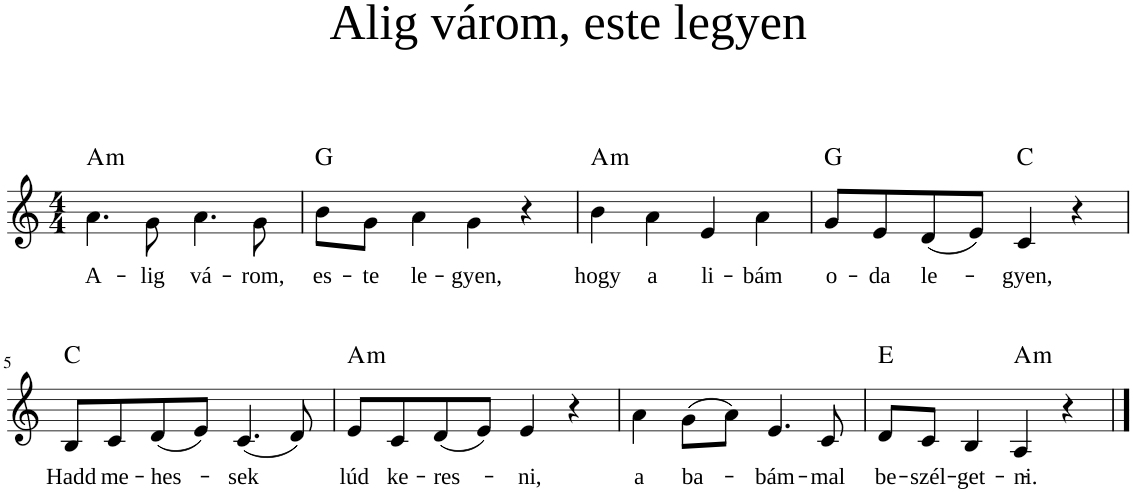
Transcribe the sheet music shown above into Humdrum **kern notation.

**kern	**text	**harte
*part1	*part1	*part1
*staff1	*staff1	*
*I"Piano	*	*
*I'Pno	*	*
*clefG2	*	*
*k[]	*	*
*M4/4	*	*
=1	=1	=1
!	!LO:LY:b	!LO:H:kt=m
4.a\	A-	A:min
!	!LO:LY:b	!
8g\	-lig	.
!	!LO:LY:b	!
4.a\	vá-	.
!	!LO:LY:b	!
8g\	rom,	.
=2	=2	=2
!	!LO:LY:b	!
8b\L	es-	G:maj
!	!LO:LY:b	!
8g\J	-te	.
!	!LO:LY:b	!
4a\	le-	.
!	!LO:LY:b	!
4g\	-gyen,	.
4r	.	.
=3	=3	=3
!	!LO:LY:b	!LO:H:kt=m
4b\	hogy	A:min
!	!LO:LY:b	!
4a\	a	.
!	!LO:LY:b	!
4e/	li-	.
!	!LO:LY:b	!
4a\	-bám	.
=4	=4	=4
!	!LO:LY:b	!
8g/L	o-	G:maj
!	!LO:LY:b	!
8e/	-da	.
!	!LO:LY:b	!
(8d/	le-	.
8e/J)	.	.
!	!LO:LY:b	!
4c/	-gyen,	C:maj
4r	.	.
!!LO:LB:g=z
=5	=5	=5
!	!LO:LY:b	!
8B/L	Hadd	C:maj
!	!LO:LY:b	!
8c/	me-	.
!	!LO:LY:b	!
(8d/	-hes-	.
8e/J)	.	.
!	!LO:LY:b	!
(4.c/	-sek	.
8d/)	.	.
=6	=6	=6
!	!LO:LY:b	!LO:H:kt=m
8e/L	lúd	A:min
!	!LO:LY:b	!
8c/	ke-	.
!	!LO:LY:b	!
(8d/	-res-	.
8e/J)	.	.
!	!LO:LY:b	!
4e/	-ni,	.
4r	.	.
=7	=7	=7
!	!LO:LY:b	!
4a\	a	.
!	!LO:LY:b	!
(8g\L	ba-	.
8a\J)	.	.
!	!LO:LY:b	!
4.e/	-bám-	.
!	!LO:LY:b	!
8c/	-mal	.
=8	=8	=8
!	!LO:LY:b	!
8d/L	be-	E:maj
!	!LO:LY:b	!
8c/J	-szél-	.
!	!LO:LY:b	!
4B/	-get-	.
!	!LO:LY:b	!LO:H:kt=m
4A/	-ni.-	A:min
4r	.	.
==	==	==
*-	*-	*-
